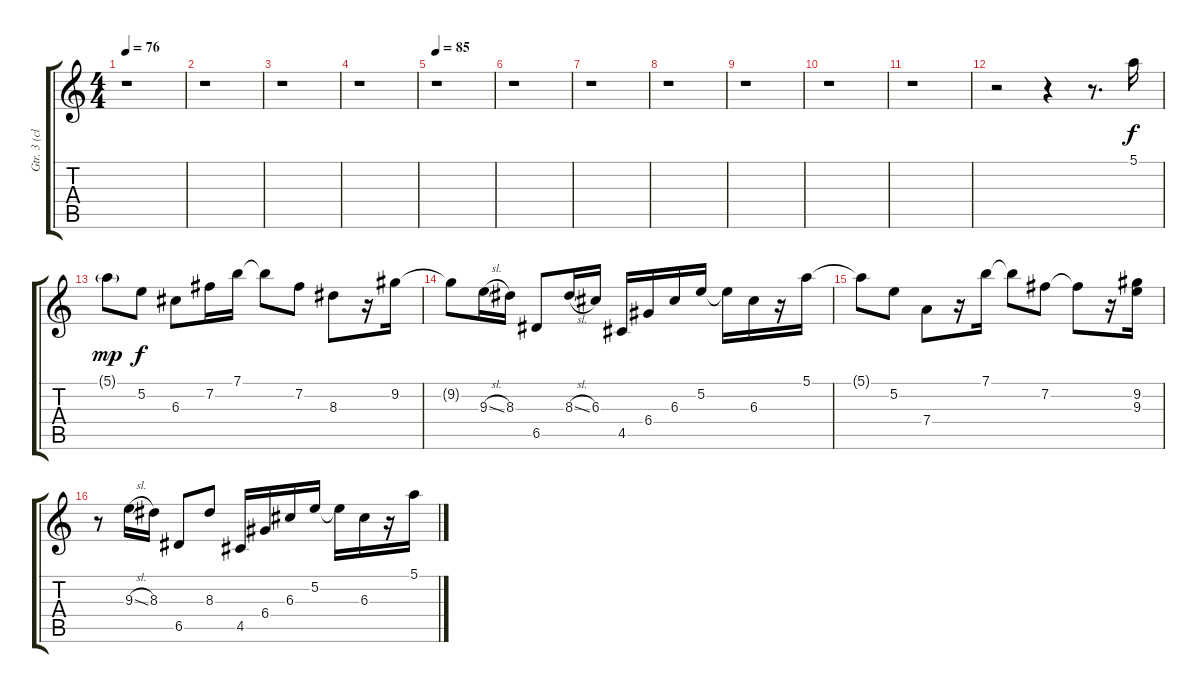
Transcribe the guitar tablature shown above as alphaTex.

\track ("Gtr. 3 (clean)" "Gtr. 3 (cl") {instrument acousticguitarsteel}
\staff {score tabs}
\tuning (E4 B3 G3 D3 A2 E2) {hide}
\ts (4 4)
\tempo 76
\clef g2
\ks c
r.1{dy f instrument acousticguitarsteel} |
r.1 |
r.1 |
r.1 |
\tempo 85
r.1 |
r.1 |
r.1 |
r.1 |
r.1 |
r.1 |
r.1 |
r.2 r.4 r.8{d} 5.1.16 |
5.1{g}.8{dy mp} 5.2.8{dy f} 6.3.8 7.2.16 7.1.16 7.1{t}.8 7.2.8 8.3.8 r.16 9.2.16 |
9.2{t}.8 9.3{sl}.16 8.3.16 6.5.8 8.3{sl}.16 6.3.16 4.5.16 6.4.16 6.3.16 5.2.16 5.2{t}.16 6.3.16 r.16 5.1.16 |
5.1{t}.8 5.2.8 7.4.8 r.16 7.1.16 7.1{t}.8 7.2.8 7.2{t}.8 r.16 (9.2 9.3).16 |
r.8 9.3{sl}.16 8.3.16 6.5.8 8.3.8 4.5.16 6.4.16 6.3.16 5.2.16 5.2{t}.16 6.3.16 r.16 5.1.16
